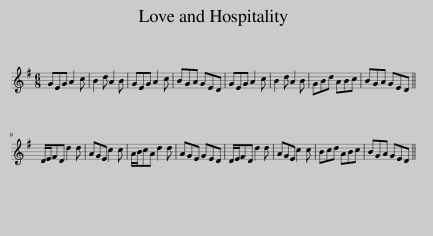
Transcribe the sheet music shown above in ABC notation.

X:1
L:1/8
M:6/8
I:linebreak $
K:G
V:1 treble
V:1
 GEG A2 c | B2 d A2 B | GEG A2 c | BGA GED | GEG A2 c | %5
 B2 d A2 B | GBd ABc | BGA GED ||$ D/E/FD d2 d | AGE c2 c | %10
 A/B/cA d2 d | AGE GED | D/E/FD d2 d | AGE c2 c | Bcd ABc | %15
 BGA GED || %16
